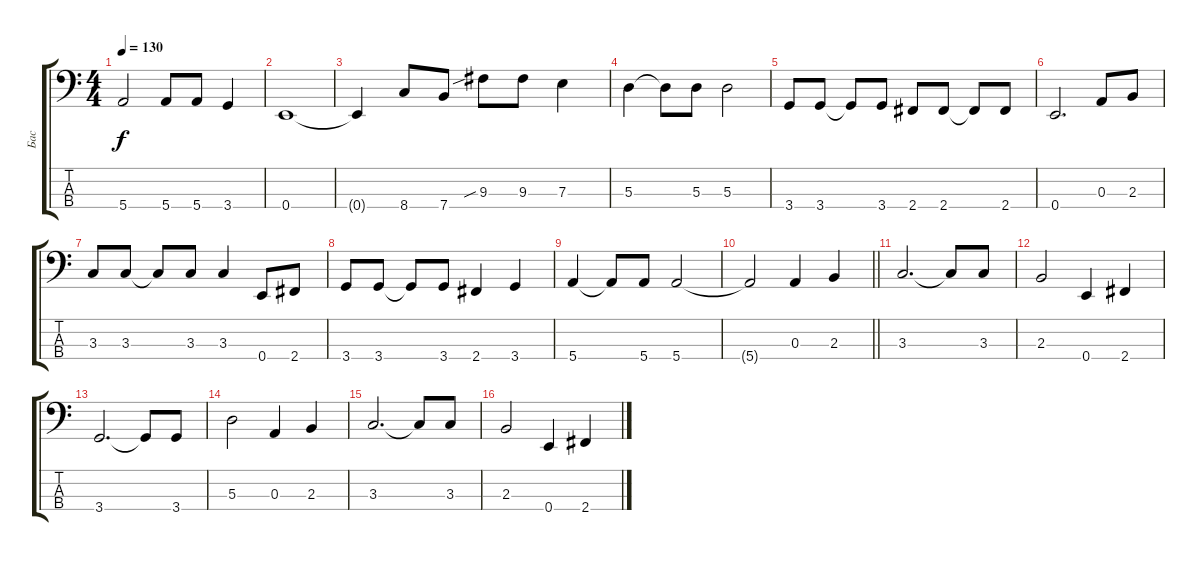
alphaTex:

\track ("Бас" "Бас") {instrument electricbassfinger}
\staff {score tabs}
\tuning (G2 D2 A1 E1) {hide}
\ts (4 4)
\tempo 130
\clef f4
\ks c
5.4{t}.2{dy f} 5.4.8 5.4.8 3.4.4 |
0.4.1 |
0.4{t}.4 8.4.8 7.4.8 9.3{sib}.8 9.3.8 7.3.4 |
5.3.4 5.3{t}.8 5.3.8 5.3.2 |
3.4.8 3.4.8 3.4{t}.8 3.4.8 2.4.8 2.4.8 2.4{t}.8 2.4.8 |
0.4.2{d} 0.3.8 2.3.8 |
3.3.8 3.3.8 3.3{t}.8 3.3.8 3.3.4 0.4.8 2.4.8 |
3.4.8 3.4.8 3.4{t}.8 3.4.8 2.4.4 3.4.4 |
5.4.4 5.4{t}.8 5.4.8 5.4.2 |
\barLineRight lightlight
5.4{t}.2 0.3.4 2.3.4 |
3.3.2{d} 3.3{t}.8 3.3.8 |
2.3.2 0.4.4 2.4.4 |
3.4.2{d} 3.4{t}.8 3.4.8 |
5.3.2 0.3.4 2.3.4 |
3.3.2{d} 3.3{t}.8 3.3.8 |
2.3.2 0.4.4 2.4.4
